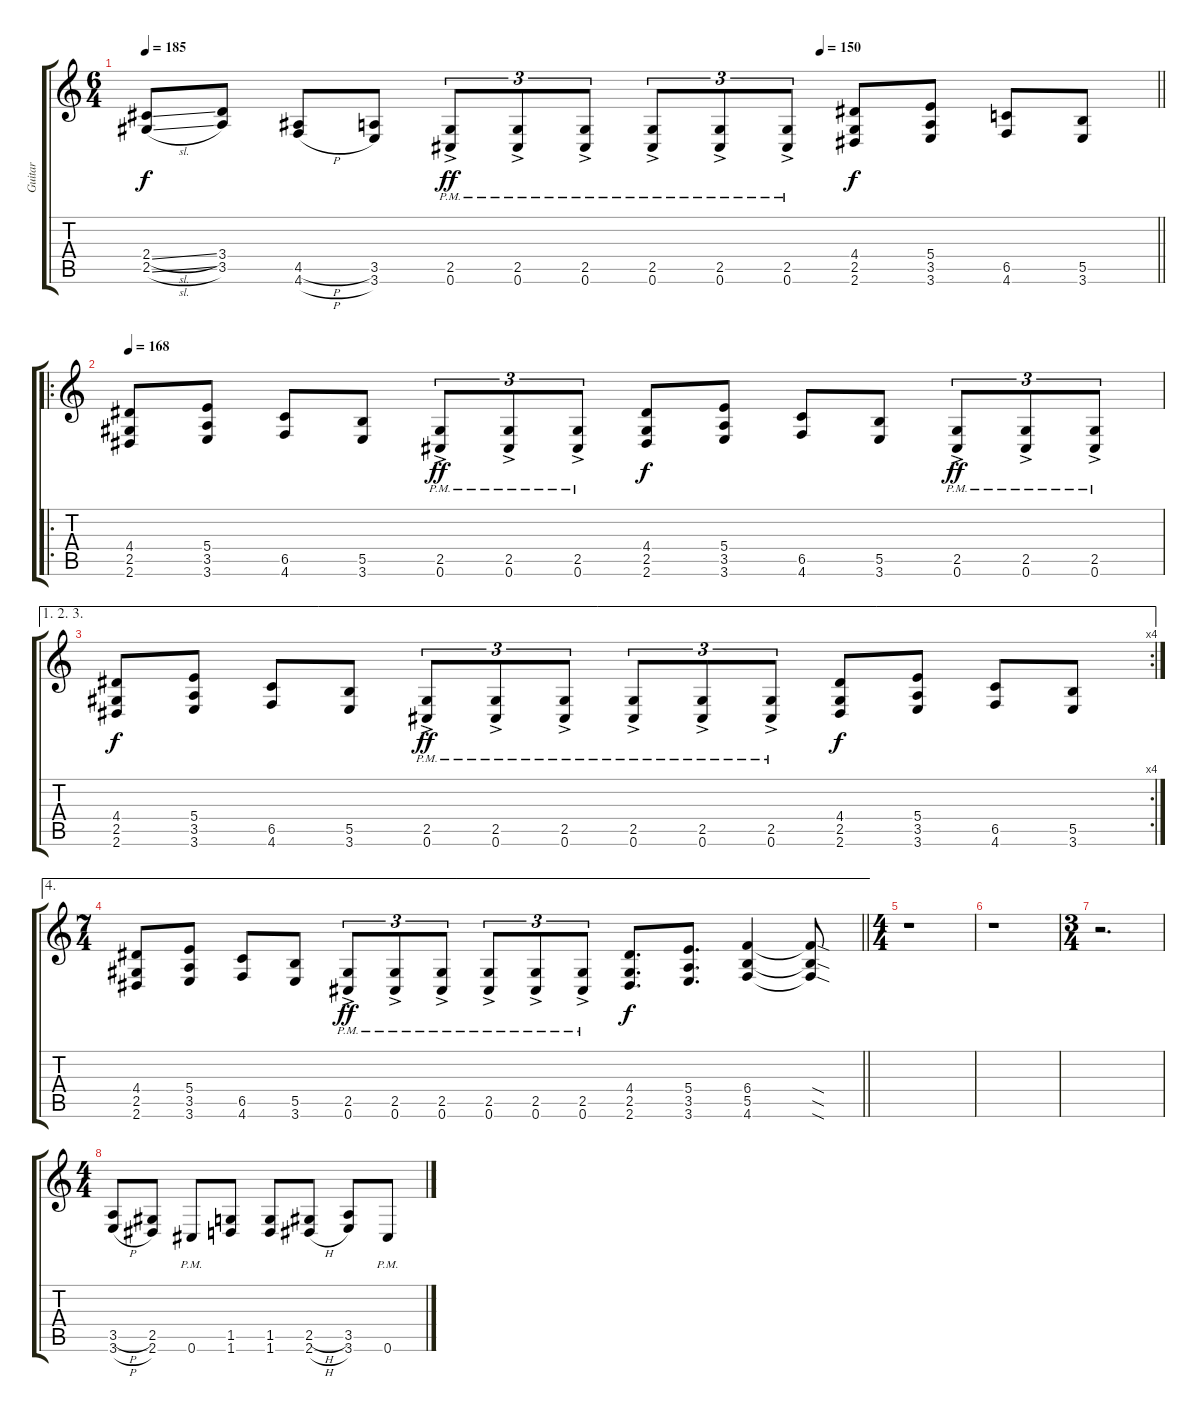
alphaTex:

\track ("Guitar" "Guitar") {instrument distortionguitar}
\staff {score tabs}
\tuning (Db4 Ab3 E3 B2 Gb2 Db2) {hide}
\ts (6 4)
\tempo 185
\tempo (150 0.6666666666666666)
\clef g2
\barLineRight lightlight
\ks c
(2.4{sl} 2.5{sl}).8{dy f} (3.4 3.5).8 (4.5{h} 4.6{h}).8 (3.5 3.6).8 (2.5{ac pm} 0.6{ac pm}).8{tu (3 2) dy ff} (2.5{ac pm} 0.6{ac pm}).8{tu (3 2)} (2.5{ac pm} 0.6{ac pm}).8{tu (3 2)} (2.5{ac pm} 0.6{ac pm}).8{tu (3 2)} (2.5{ac pm} 0.6{ac pm}).8{tu (3 2)} (2.5{ac pm} 0.6{ac pm}).8{tu (3 2)} (4.4 2.5 2.6).8{dy f} (5.4 3.5 3.6).8 (6.5 4.6).8 (5.5 3.6).8 |
\ro
\section ("" "")
\tempo 168
(4.4 2.5 2.6).8 (5.4 3.5 3.6).8 (6.5 4.6).8 (5.5 3.6).8 (2.5{ac pm} 0.6{ac pm}).8{tu (3 2) dy ff} (2.5{ac pm} 0.6{ac pm}).8{tu (3 2)} (2.5{ac pm} 0.6{ac pm}).8{tu (3 2)} (4.4 2.5 2.6).8{dy f} (5.4 3.5 3.6).8 (6.5 4.6).8 (5.5 3.6).8 (2.5{ac pm} 0.6{ac pm}).8{tu (3 2) dy ff} (2.5{ac pm} 0.6{ac pm}).8{tu (3 2)} (2.5{ac pm} 0.6{ac pm}).8{tu (3 2)} |
\ae (1 2 3)
\rc 4
(4.4 2.5 2.6).8{dy f} (5.4 3.5 3.6).8 (6.5 4.6).8 (5.5 3.6).8 (2.5{ac pm} 0.6{ac pm}).8{tu (3 2) dy ff} (2.5{ac pm} 0.6{ac pm}).8{tu (3 2)} (2.5{ac pm} 0.6{ac pm}).8{tu (3 2)} (2.5{ac pm} 0.6{ac pm}).8{tu (3 2)} (2.5{ac pm} 0.6{ac pm}).8{tu (3 2)} (2.5{ac pm} 0.6{ac pm}).8{tu (3 2)} (4.4 2.5 2.6).8{dy f} (5.4 3.5 3.6).8 (6.5 4.6).8 (5.5 3.6).8 |
\ae 4
\ts (7 4)
\barLineRight lightlight
(4.4 2.5 2.6).8 (5.4 3.5 3.6).8 (6.5 4.6).8 (5.5 3.6).8 (2.5{ac pm} 0.6{ac pm}).8{tu (3 2) dy ff} (2.5{ac pm} 0.6{ac pm}).8{tu (3 2)} (2.5{ac pm} 0.6{ac pm}).8{tu (3 2)} (2.5{ac pm} 0.6{ac pm}).8{tu (3 2)} (2.5{ac pm} 0.6{ac pm}).8{tu (3 2)} (2.5{ac pm} 0.6{ac pm}).8{tu (3 2)} (4.4 2.5 2.6).8{d dy f} (5.4 3.5 3.6).8{d} (6.4 5.5 4.6).4 (6.4{sod t} 5.5{sod t} 4.6{sod t}).8 |
\ts (4 4)
\section ("" "")
r.1 |
r.1 |
\ts (3 4)
r.2{d} |
\ts (4 4)
(3.5{h} 3.6{h}).8 (2.5 2.6).8 0.6{pm}.8 (1.5 1.6).8 (1.5 1.6).8 (2.5{h} 2.6{h}).8 (3.5 3.6).8 0.6{pm}.8
